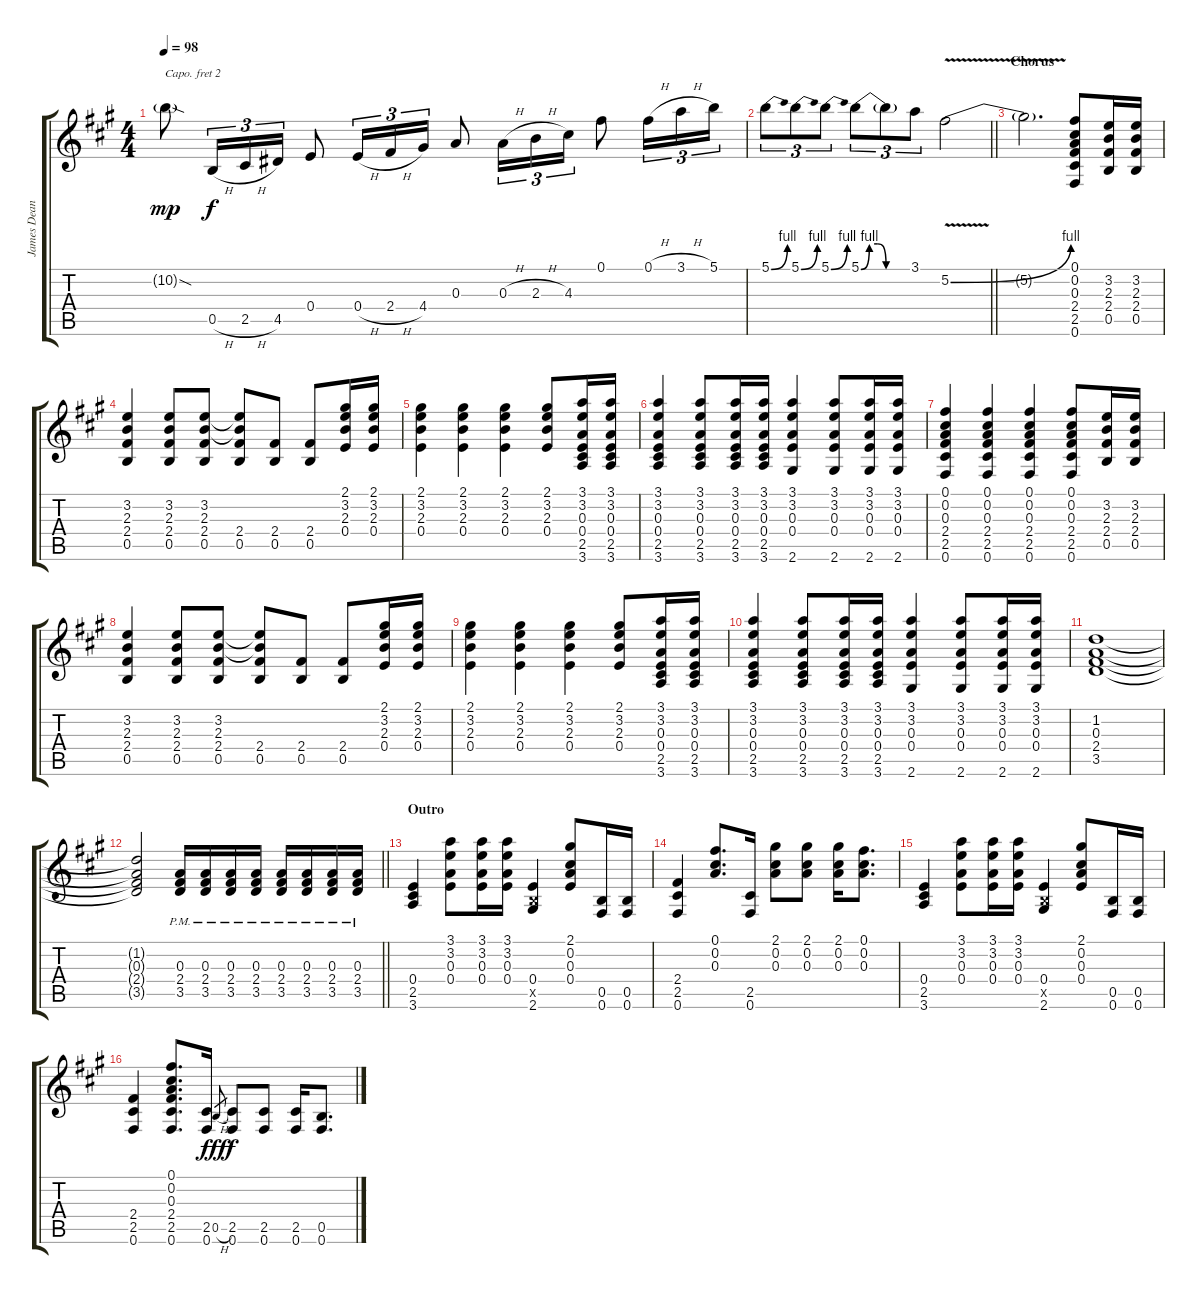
\track ("James Dean Bradfield (Guitar)" "James Dean") {instrument distortionguitar}
\staff {score tabs}
\capo 2
\tuning (E4 B3 G3 D3 A2 E2) {hide}
\ts (4 4)
\tempo 98
\clef g2
\ks a
10.2{sod g}.8{dy mp} 0.5{h}.16{tu (3 2) dy f} 2.5{h}.16{tu (3 2)} 4.5.16{tu (3 2)} 0.4.8 0.4{h}.16{tu (3 2)} 2.4{h}.16{tu (3 2)} 4.4.16{tu (3 2)} 0.3.8 0.3{h}.16{tu (3 2)} 2.3{h}.16{tu (3 2)} 4.3.16{tu (3 2)} 0.1.8 0.1{h}.16{tu (3 2)} 3.1{h}.16{tu (3 2)} 5.1.16{tu (3 2)} |
\barLineRight lightlight
5.1{be (bend 0 0 60 4)}.8{tu (3 2)} 5.1{be (bend 0 0 60 4)}.8{tu (3 2)} 5.1{be (bend 0 0 60 4)}.8{tu (3 2)} 5.1{be (custom 0 0 10 4 20 4 30 0 60 0)}.8{tu (3 2)} 5.1{t}.8{tu (3 2)} 3.1.8{tu (3 2)} 5.2{be (bend 0 0 60 4) v}.2 |
\section ("" "Chorus")
5.2{t}.2{d} (0.1 0.2 0.3 2.4 2.5 0.6).8 (3.2 2.3 2.4 0.5).16 (3.2 2.3 2.4 0.5).16 |
(3.2 2.3 2.4 0.5).4 (3.2 2.3 2.4 0.5).8 (3.2 2.3 2.4 0.5).8 (3.2{t} 2.3{t} 2.4 0.5).8 (2.4 0.5).8 (2.4 0.5).8 (2.1 3.2 2.3 0.4).16 (2.1 3.2 2.3 0.4).16 |
(2.1 3.2 2.3 0.4).4 (2.1 3.2 2.3 0.4).4 (2.1 3.2 2.3 0.4).4 (2.1 3.2 2.3 0.4).8 (3.1 3.2 0.3 0.4 2.5 3.6).16 (3.1 3.2 0.3 0.4 2.5 3.6).16 |
(3.1 3.2 0.3 0.4 2.5 3.6).4 (3.1 3.2 0.3 0.4 2.5 3.6).8 (3.1 3.2 0.3 0.4 2.5 3.6).16 (3.1 3.2 0.3 0.4 2.5 3.6).16 (3.1 3.2 0.3 0.4 2.6).4 (3.1 3.2 0.3 0.4 2.6).8 (3.1 3.2 0.3 0.4 2.6).16 (3.1 3.2 0.3 0.4 2.6).16 |
(0.1 0.2 0.3 2.4 2.5 0.6).4 (0.1 0.2 0.3 2.4 2.5 0.6).4 (0.1 0.2 0.3 2.4 2.5 0.6).4 (0.1 0.2 0.3 2.4 2.5 0.6).8 (3.2 2.3 2.4 0.5).16 (3.2 2.3 2.4 0.5).16 |
(3.2 2.3 2.4 0.5).4 (3.2 2.3 2.4 0.5).8 (3.2 2.3 2.4 0.5).8 (3.2{t} 2.3{t} 2.4 0.5).8 (2.4 0.5).8 (2.4 0.5).8 (2.1 3.2 2.3 0.4).16 (2.1 3.2 2.3 0.4).16 |
(2.1 3.2 2.3 0.4).4 (2.1 3.2 2.3 0.4).4 (2.1 3.2 2.3 0.4).4 (2.1 3.2 2.3 0.4).8 (3.1 3.2 0.3 0.4 2.5 3.6).16 (3.1 3.2 0.3 0.4 2.5 3.6).16 |
(3.1 3.2 0.3 0.4 2.5 3.6).4 (3.1 3.2 0.3 0.4 2.5 3.6).8 (3.1 3.2 0.3 0.4 2.5 3.6).16 (3.1 3.2 0.3 0.4 2.5 3.6).16 (3.1 3.2 0.3 0.4 2.6).4 (3.1 3.2 0.3 0.4 2.6).8 (3.1 3.2 0.3 0.4 2.6).16 (3.1 3.2 0.3 0.4 2.6).16 |
(1.2 0.3 2.4 3.5).1 |
\barLineRight lightlight
(1.2{t} 0.3{t} 2.4{t} 3.5{t}).2 (0.3{pm} 2.4{pm} 3.5{pm}).16 (0.3{pm} 2.4{pm} 3.5{pm}).16 (0.3{pm} 2.4{pm} 3.5{pm}).16 (0.3{pm} 2.4{pm} 3.5{pm}).16 (0.3{pm} 2.4{pm} 3.5{pm}).16 (0.3{pm} 2.4{pm} 3.5{pm}).16 (0.3{pm} 2.4{pm} 3.5{pm}).16 (0.3{pm} 2.4{pm} 3.5{pm}).16 |
\section ("" "Outro")
(0.4 2.5 3.6).4 (3.1 3.2 0.3 0.4).8 (3.1 3.2 0.3 0.4).16 (3.1 3.2 0.3 0.4).16 (0.4 0.5{x} 2.6).4 (2.1 0.2 0.3 0.4).8 (0.5 0.6).16 (0.5 0.6).16 |
(2.4 2.5 0.6).4 (0.1 0.2 0.3).8{d} (2.5 0.6).16 (2.1 0.2 0.3).8 (2.1 0.2 0.3).8 (2.1 0.2 0.3).16 (0.1 0.2 0.3).8{d} |
(0.4 2.5 3.6).4 (3.1 3.2 0.3 0.4).8 (3.1 3.2 0.3 0.4).16 (3.1 3.2 0.3 0.4).16 (0.4 0.5{x} 2.6).4 (2.1 0.2 0.3 0.4).8 (0.5 0.6).16 (0.5 0.6).16 |
(2.4 2.5 0.6).4 (0.1 0.2 0.3 2.4 2.5 0.6).8{d} (2.5 0.6).16 0.5{h}.8{gr dy fff} (2.5 0.6).8{dy f} (2.5 0.6).8 (2.5 0.6).16 (0.5 0.6).8{d}
